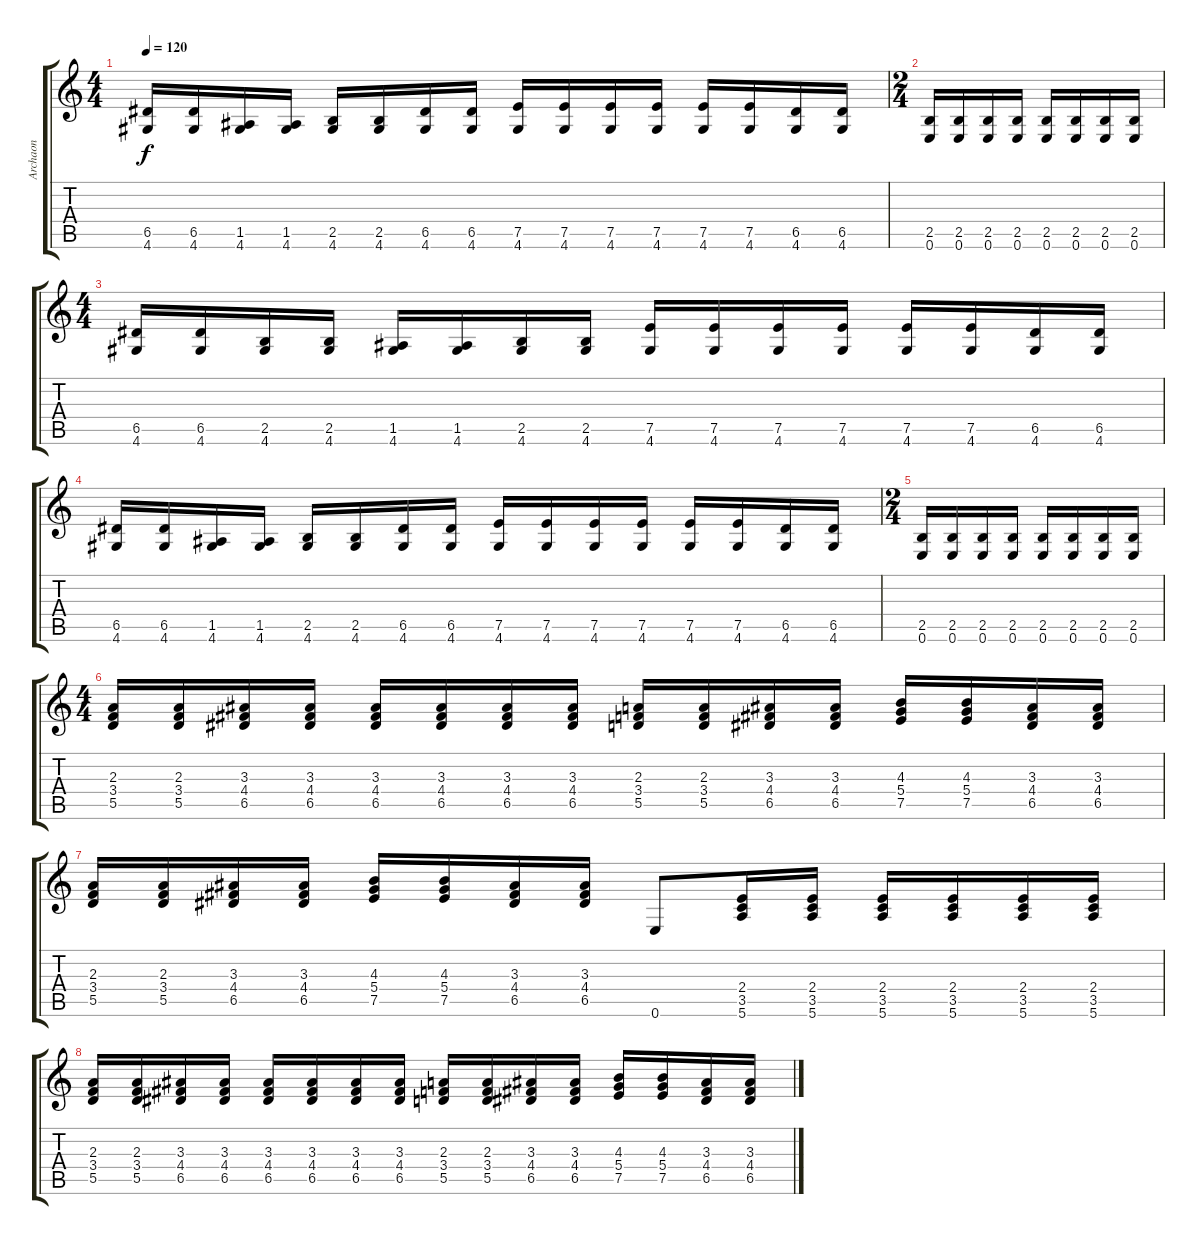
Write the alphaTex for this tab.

\track ("Archaon" "Archaon") {instrument distortionguitar}
\staff {score tabs}
\tuning (E4 B3 G3 D3 A2 E2) {hide}
\ts (4 4)
\tempo 120
\clef g2
\ks c
(6.5 4.6).16{dy f} (6.5 4.6).16 (1.5 4.6).16 (1.5 4.6).16 (2.5 4.6).16 (2.5 4.6).16 (6.5 4.6).16 (6.5 4.6).16 (7.5 4.6).16 (7.5 4.6).16 (7.5 4.6).16 (7.5 4.6).16 (7.5 4.6).16 (7.5 4.6).16 (6.5 4.6).16 (6.5 4.6).16 |
\ts (2 4)
(2.5 0.6).16 (2.5 0.6).16 (2.5 0.6).16 (2.5 0.6).16 (2.5 0.6).16 (2.5 0.6).16 (2.5 0.6).16 (2.5 0.6).16 |
\ts (4 4)
(6.5 4.6).16 (6.5 4.6).16 (2.5 4.6).16 (2.5 4.6).16 (1.5 4.6).16 (1.5 4.6).16 (2.5 4.6).16 (2.5 4.6).16 (7.5 4.6).16 (7.5 4.6).16 (7.5 4.6).16 (7.5 4.6).16 (7.5 4.6).16 (7.5 4.6).16 (6.5 4.6).16 (6.5 4.6).16 |
(6.5 4.6).16 (6.5 4.6).16 (1.5 4.6).16 (1.5 4.6).16 (2.5 4.6).16 (2.5 4.6).16 (6.5 4.6).16 (6.5 4.6).16 (7.5 4.6).16 (7.5 4.6).16 (7.5 4.6).16 (7.5 4.6).16 (7.5 4.6).16 (7.5 4.6).16 (6.5 4.6).16 (6.5 4.6).16 |
\ts (2 4)
(2.5 0.6).16 (2.5 0.6).16 (2.5 0.6).16 (2.5 0.6).16 (2.5 0.6).16 (2.5 0.6).16 (2.5 0.6).16 (2.5 0.6).16 |
\ts (4 4)
(2.3 3.4 5.5).16 (2.3 3.4 5.5).16 (3.3 4.4 6.5).16 (3.3 4.4 6.5).16 (3.3 4.4 6.5).16 (3.3 4.4 6.5).16 (3.3 4.4 6.5).16 (3.3 4.4 6.5).16 (2.3 3.4 5.5).16 (2.3 3.4 5.5).16 (3.3 4.4 6.5).16 (3.3 4.4 6.5).16 (4.3 5.4 7.5).16 (4.3 5.4 7.5).16 (3.3 4.4 6.5).16 (3.3 4.4 6.5).16 |
(2.3 3.4 5.5).16 (2.3 3.4 5.5).16 (3.3 4.4 6.5).16 (3.3 4.4 6.5).16 (4.3 5.4 7.5).16 (4.3 5.4 7.5).16 (3.3 4.4 6.5).16 (3.3 4.4 6.5).16 0.6.8 (2.4 3.5 5.6).16 (2.4 3.5 5.6).16 (2.4 3.5 5.6).16 (2.4 3.5 5.6).16 (2.4 3.5 5.6).16 (2.4 3.5 5.6).16 |
(2.3 3.4 5.5).16 (2.3 3.4 5.5).16 (3.3 4.4 6.5).16 (3.3 4.4 6.5).16 (3.3 4.4 6.5).16 (3.3 4.4 6.5).16 (3.3 4.4 6.5).16 (3.3 4.4 6.5).16 (2.3 3.4 5.5).16 (2.3 3.4 5.5).16 (3.3 4.4 6.5).16 (3.3 4.4 6.5).16 (4.3 5.4 7.5).16 (4.3 5.4 7.5).16 (3.3 4.4 6.5).16 (3.3 4.4 6.5).16
